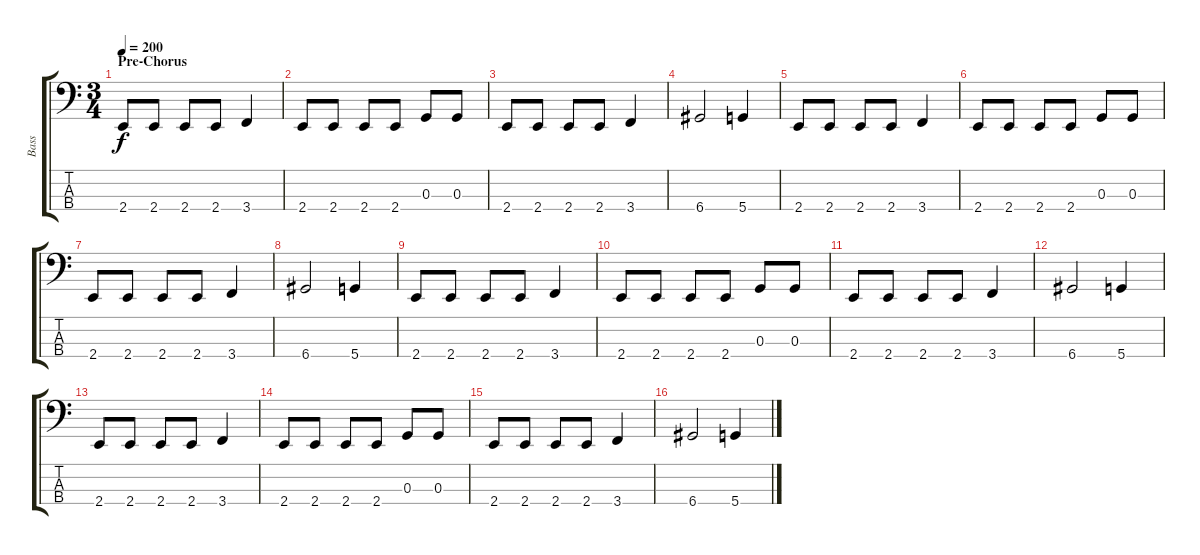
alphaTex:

\track ("Bass" "Bass") {instrument electricbasspick}
\staff {score tabs}
\tuning (F2 C2 G1 D1) {hide}
\ts (3 4)
\section ("" "Pre-Chorus")
\tempo 200
\clef f4
\ks c
2.4.8{dy f} 2.4.8 2.4.8 2.4.8 3.4.4 |
2.4.8 2.4.8 2.4.8 2.4.8 0.3.8 0.3.8 |
2.4.8 2.4.8 2.4.8 2.4.8 3.4.4 |
6.4.2 5.4.4 |
2.4.8 2.4.8 2.4.8 2.4.8 3.4.4 |
2.4.8 2.4.8 2.4.8 2.4.8 0.3.8 0.3.8 |
2.4.8 2.4.8 2.4.8 2.4.8 3.4.4 |
6.4.2 5.4.4 |
2.4.8 2.4.8 2.4.8 2.4.8 3.4.4 |
2.4.8 2.4.8 2.4.8 2.4.8 0.3.8 0.3.8 |
2.4.8 2.4.8 2.4.8 2.4.8 3.4.4 |
6.4.2 5.4.4 |
2.4.8 2.4.8 2.4.8 2.4.8 3.4.4 |
2.4.8 2.4.8 2.4.8 2.4.8 0.3.8 0.3.8 |
2.4.8 2.4.8 2.4.8 2.4.8 3.4.4 |
6.4.2 5.4.4
